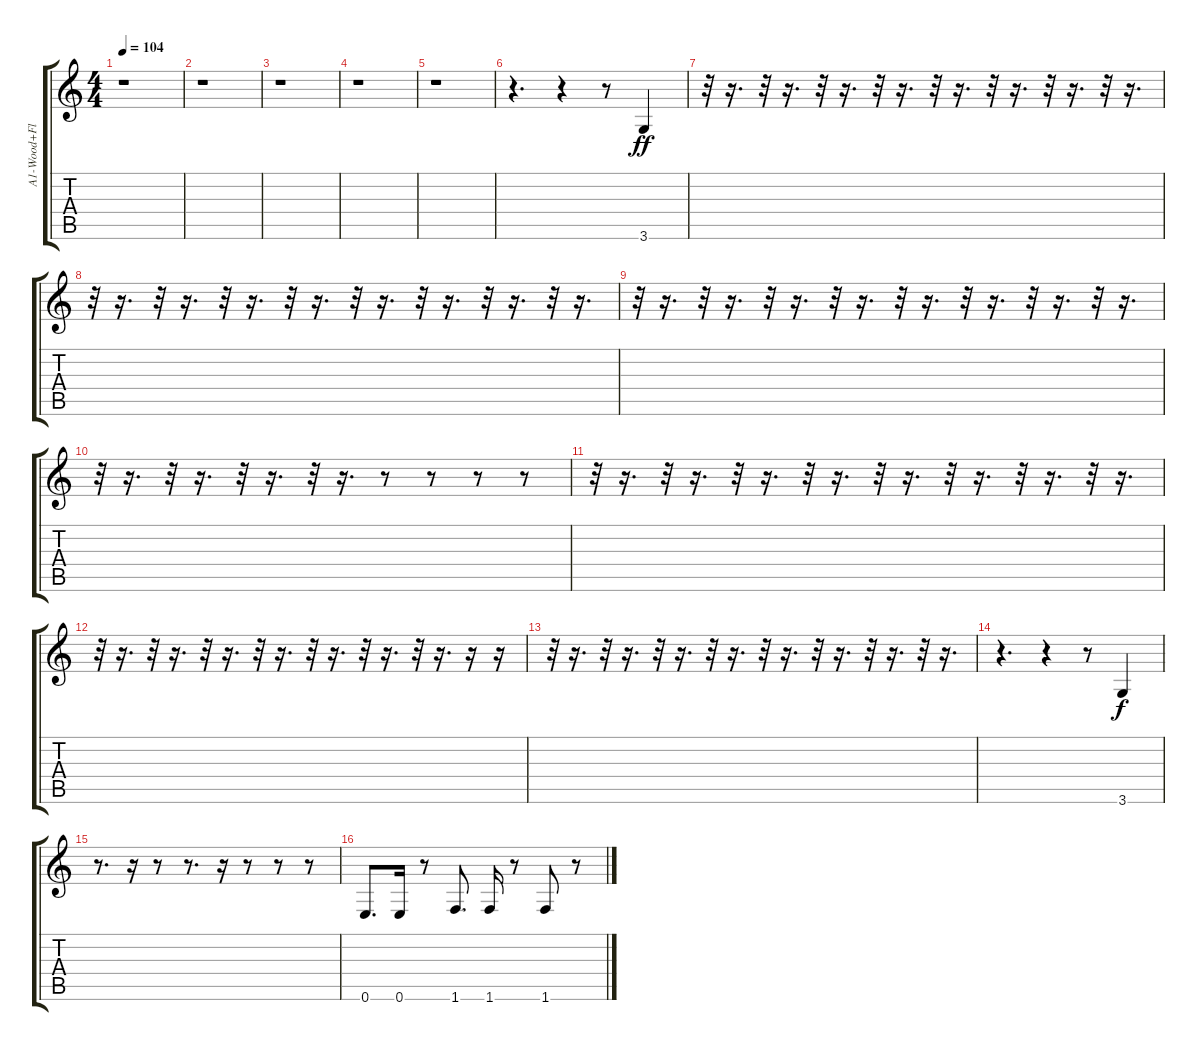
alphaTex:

\track ("A1-Wood+FlessBs" "A1-Wood+Fl") {instrument fretlessbass}
\staff {score tabs}
\tuning (E4 B3 G3 D3 A2 E2) {hide}
\ts (4 4)
\tempo 104
\clef g2
\ks c
r.1{dy f} |
r.1 |
r.1 |
r.1 |
r.1 |
r.4{d} r.4 r.8 3.6.4{dy ff} |
r.32 r.16{d} r.32 r.16{d} r.32 r.16{d} r.32 r.16{d} r.32 r.16{d} r.32 r.16{d} r.32 r.16{d} r.32 r.16{d} |
r.32 r.16{d} r.32 r.16{d} r.32 r.16{d} r.32 r.16{d} r.32 r.16{d} r.32 r.16{d} r.32 r.16{d} r.32 r.16{d} |
r.32 r.16{d} r.32 r.16{d} r.32 r.16{d} r.32 r.16{d} r.32 r.16{d} r.32 r.16{d} r.32 r.16{d} r.32 r.16{d} |
r.32 r.16{d} r.32 r.16{d} r.32 r.16{d} r.32 r.16{d} r.8 r.8 r.8 r.8 |
r.32 r.16{d} r.32 r.16{d} r.32 r.16{d} r.32 r.16{d} r.32 r.16{d} r.32 r.16{d} r.32 r.16{d} r.32 r.16{d} |
r.32 r.16{d} r.32 r.16{d} r.32 r.16{d} r.32 r.16{d} r.32 r.16{d} r.32 r.16{d} r.32 r.16{d} r.16 r.16 |
r.32 r.16{d} r.32 r.16{d} r.32 r.16{d} r.32 r.16{d} r.32 r.16{d} r.32 r.16{d} r.32 r.16{d} r.32 r.16{d} |
r.4{d} r.4 r.8 3.6.4{dy f} |
r.8{d} r.16 r.8 r.8{d} r.16 r.8 r.8 r.8 |
0.6.8{d} 0.6.16 r.8 1.6.8{d} 1.6.16 r.8 1.6.8 r.8
